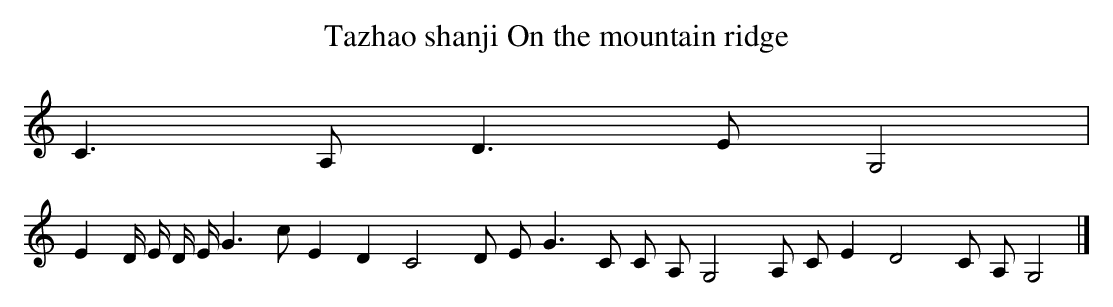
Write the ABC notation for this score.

X:1
T: Tazhao shanji On the mountain ridge
L: 1/8
K: C
C2>A,2D2>E2G,4 [I:setbarnb 1]|
E2D/ E/ D/ E/G2>c2E2D2C4D E2<G2C C A,G,4A, CE2D4C A,G,4 |]
